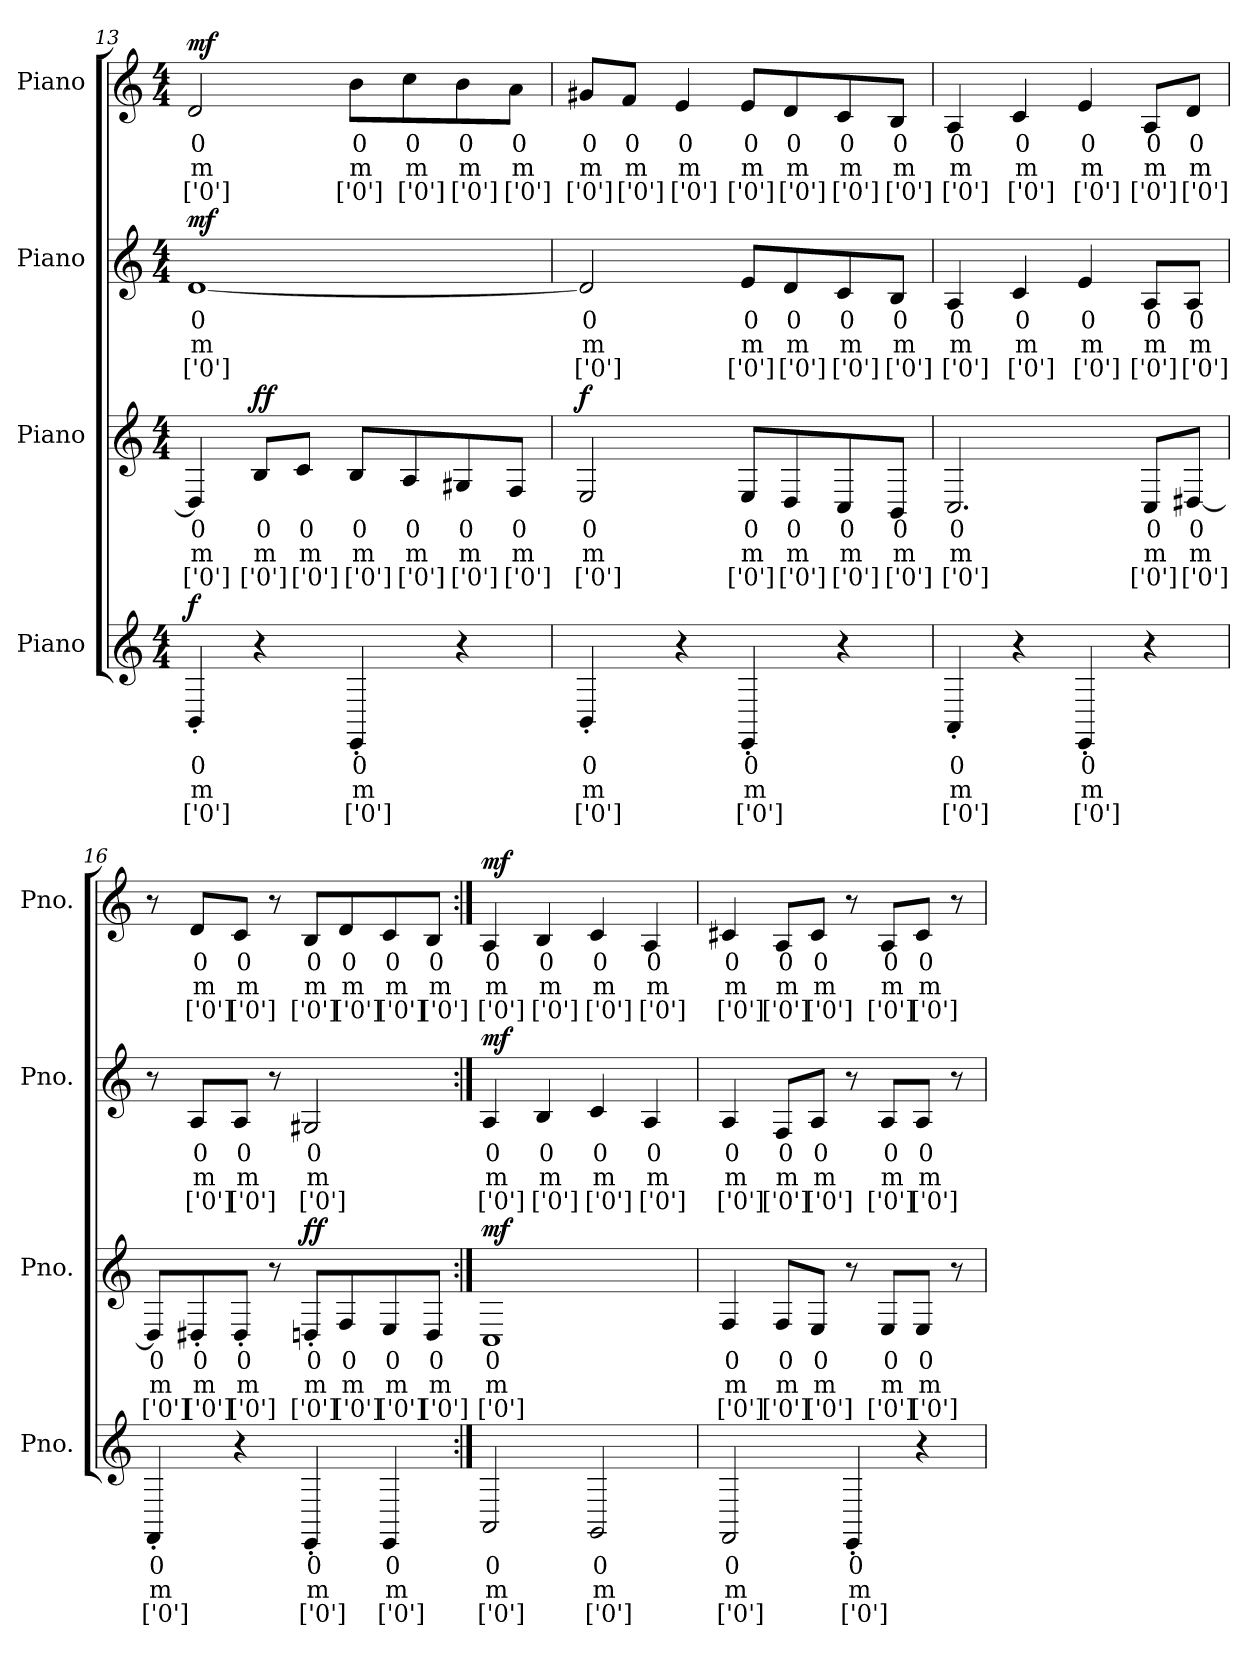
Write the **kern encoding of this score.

**kern	**text	**text	**text	**dynam	**kern	**text	**text	**text	**dynam	**kern	**text	**text	**text	**dynam	**kern	**text	**text	**text	**dynam
*part4	*part4	*part4	*part4	*part4	*part3	*part3	*part3	*part3	*part3	*part2	*part2	*part2	*part2	*part2	*part1	*part1	*part1	*part1	*part1
*staff4	*staff4	*staff4	*staff4	*staff4	*staff3	*staff3	*staff3	*staff3	*staff3	*staff2	*staff2	*staff2	*staff2	*staff2	*staff1	*staff1	*staff1	*staff1	*staff1
*I"Piano	*	*	*	*	*I"Piano	*	*	*	*	*I"Piano	*	*	*	*	*I"Piano	*	*	*	*
*I'Pno.	*	*	*	*	*I'Pno.	*	*	*	*	*I'Pno.	*	*	*	*	*I'Pno.	*	*	*	*
*clefG2	*	*	*	*	*clefG2	*	*	*	*	*clefG2	*	*	*	*	*clefG2	*	*	*	*
*k[]	*	*	*	*	*k[]	*	*	*	*	*k[]	*	*	*	*	*k[]	*	*	*	*
*M4/4	*	*	*	*	*M4/4	*	*	*	*	*M4/4	*	*	*	*	*M4/4	*	*	*	*
=13	=13	=13	=13	=13	=13	=13	=13	=13	=13	=13	=13	=13	=13	=13	=13	=13	=13	=13	=13
!	!	!	!	!LO:DY:b	!	!	!	!	!	!	!	!	!	!LO:DY:b	!	!	!	!	!LO:DY:b
4BB'i/	0	m	['0']	f	4Dj/]	0	m	['0']	.	[1dZ	0	m	['0']	mf	2dV/	0	m	['0']	mf
!	!	!	!	!	!	!	!	!	!LO:DY:b	!	!	!	!	!	!	!	!	!	!
4r	.	.	.	.	8Bj/L	0	m	['0']	ff	.	.	.	.	.	.	.	.	.	.
.	.	.	.	.	8cj/J	0	m	['0']	.	.	.	.	.	.	.	.	.	.	.
4EE'i/	0	m	['0']	.	8Bj/L	0	m	['0']	.	.	.	.	.	.	8bV\L	0	m	['0']	.
.	.	.	.	.	8Aj/	0	m	['0']	.	.	.	.	.	.	8ccV\	0	m	['0']	.
4r	.	.	.	.	8G#Xj/	0	m	['0']	.	.	.	.	.	.	8bV\	0	m	['0']	.
.	.	.	.	.	8Fj/J	0	m	['0']	.	.	.	.	.	.	8aV\J	0	m	['0']	.
=14	=14	=14	=14	=14	=14	=14	=14	=14	=14	=14	=14	=14	=14	=14	=14	=14	=14	=14	=14
!	!	!	!	!	!	!	!	!	!LO:DY:b	!	!	!	!	!	!	!	!	!	!
4BB'i/	0	m	['0']	.	2Ej/	0	m	['0']	f	2dZ/]	0	m	['0']	.	8g#XV/L	0	m	['0']	.
.	.	.	.	.	.	.	.	.	.	.	.	.	.	.	8fV/J	0	m	['0']	.
4r	.	.	.	.	.	.	.	.	.	.	.	.	.	.	4eV/	0	m	['0']	.
4EE'i/	0	m	['0']	.	8Ej/L	0	m	['0']	.	8eZ/L	0	m	['0']	.	8eV/L	0	m	['0']	.
.	.	.	.	.	8Dj/	0	m	['0']	.	8dZ/	0	m	['0']	.	8dV/	0	m	['0']	.
4r	.	.	.	.	8Cj/	0	m	['0']	.	8cZ/	0	m	['0']	.	8cV/	0	m	['0']	.
.	.	.	.	.	8BBj/J	0	m	['0']	.	8BZ/J	0	m	['0']	.	8BV/J	0	m	['0']	.
!!LO:LB:g=z
=15	=15	=15	=15	=15	=15	=15	=15	=15	=15	=15	=15	=15	=15	=15	=15	=15	=15	=15	=15
4AA'i/	0	m	['0']	.	2.Cj/	0	m	['0']	.	4AZ/	0	m	['0']	.	4AV/	0	m	['0']	.
4r	.	.	.	.	.	.	.	.	.	4cZ/	0	m	['0']	.	4cV/	0	m	['0']	.
4EE'i/	0	m	['0']	.	.	.	.	.	.	4eZ/	0	m	['0']	.	4eV/	0	m	['0']	.
4r	.	.	.	.	8Cj/L	0	m	['0']	.	8AZ/L	0	m	['0']	.	8AV/L	0	m	['0']	.
.	.	.	.	.	[8D#Xj/J	0	m	['0']	.	8AZ/J	0	m	['0']	.	8dV/J	0	m	['0']	.
=16	=16	=16	=16	=16	=16	=16	=16	=16	=16	=16	=16	=16	=16	=16	=16	=16	=16	=16	=16
4FF'i/	0	m	['0']	.	8D#j/L]	0	m	['0']	.	8r	.	.	.	.	8r	.	.	.	.
.	.	.	.	.	8D#X'j/	0	m	['0']	.	8AZ/L	0	m	['0']	.	8dV/L	0	m	['0']	.
4r	.	.	.	.	8D#'j/J	0	m	['0']	.	8AZ/J	0	m	['0']	.	8cV/J	0	m	['0']	.
.	.	.	.	.	8r	.	.	.	.	8r	.	.	.	.	8r	.	.	.	.
!	!	!	!	!	!	!	!	!	!LO:DY:b	!	!	!	!	!	!	!	!	!	!
4EE'i/	0	m	['0']	.	8Dn'j/L	0	m	['0']	ff	2G#XZ/	0	m	['0']	.	8BV/L	0	m	['0']	.
.	.	.	.	.	8Fj/	0	m	['0']	.	.	.	.	.	.	8dV/	0	m	['0']	.
4EEi/	0	m	['0']	.	8Ej/	0	m	['0']	.	.	.	.	.	.	8cV/	0	m	['0']	.
.	.	.	.	.	8Dj/J	0	m	['0']	.	.	.	.	.	.	8BV/J	0	m	['0']	.
=17:|!	=17:|!	=17:|!	=17:|!	=17:|!	=17:|!	=17:|!	=17:|!	=17:|!	=17:|!	=17:|!	=17:|!	=17:|!	=17:|!	=17:|!	=17:|!	=17:|!	=17:|!	=17:|!	=17:|!
!	!	!	!	!	!	!	!	!	!LO:DY:b	!	!	!	!	!LO:DY:b	!	!	!	!	!LO:DY:b
2AAi/	0	m	['0']	.	1Cj	0	m	['0']	mf	4AZ/	0	m	['0']	mf	4AV/	0	m	['0']	mf
.	.	.	.	.	.	.	.	.	.	4BZ/	0	m	['0']	.	4BV/	0	m	['0']	.
2GGi/	0	m	['0']	.	.	.	.	.	.	4cZ/	0	m	['0']	.	4cV/	0	m	['0']	.
.	.	.	.	.	.	.	.	.	.	4AZ/	0	m	['0']	.	4AV/	0	m	['0']	.
=18	=18	=18	=18	=18	=18	=18	=18	=18	=18	=18	=18	=18	=18	=18	=18	=18	=18	=18	=18
2FFi/	0	m	['0']	.	4Fj/	0	m	['0']	.	4AZ/	0	m	['0']	.	4c#XV/	0	m	['0']	.
.	.	.	.	.	8Fj/L	0	m	['0']	.	8FZ/L	0	m	['0']	.	8AV/L	0	m	['0']	.
.	.	.	.	.	8Ej/J	0	m	['0']	.	8AZ/J	0	m	['0']	.	8c#V/J	0	m	['0']	.
4EE'i/	0	m	['0']	.	8r	.	.	.	.	8r	.	.	.	.	8r	.	.	.	.
.	.	.	.	.	8Ej/L	0	m	['0']	.	8AZ/L	0	m	['0']	.	8AV/L	0	m	['0']	.
4r	.	.	.	.	8Ej/J	0	m	['0']	.	8AZ/J	0	m	['0']	.	8c#V/J	0	m	['0']	.
.	.	.	.	.	8r	.	.	.	.	8r	.	.	.	.	8r	.	.	.	.
=	=	=	=	=	=	=	=	=	=	=	=	=	=	=	=	=	=	=	=
*-	*-	*-	*-	*-	*-	*-	*-	*-	*-	*-	*-	*-	*-	*-	*-	*-	*-	*-	*-
